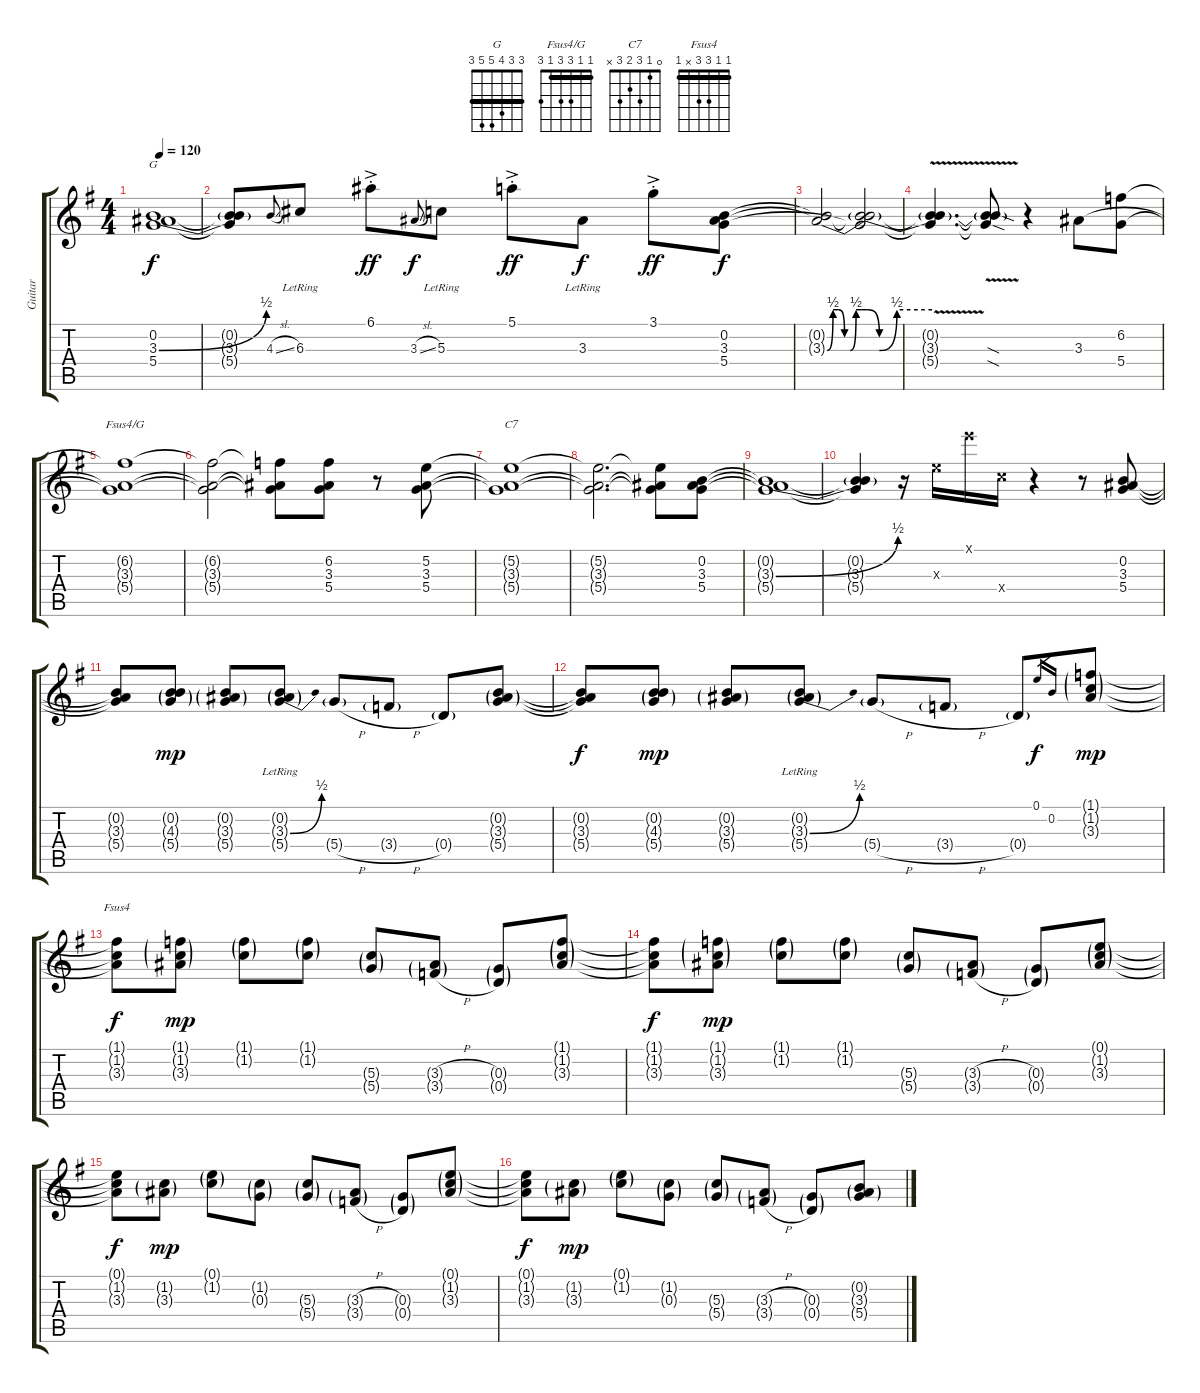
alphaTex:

\track ("Guitar" "Guitar") {instrument overdrivenguitar}
\staff {score tabs}
\tuning (E4 B3 G3 D3 A2 E2) {hide}
\chord ("G" 3 3 4 5 5 3) {barre 3}
\chord ("Fsus4/G" 1 1 3 3 1 3) {barre 1}
\chord ("C7" 0 1 3 2 3 x)
\chord ("Fsus4" 1 1 3 3 x 1) {barre 1}
\ts (4 4)
\tempo 120
\clef g2
\ks g
(0.2{t} 3.3{be (bend 0 0 60 2) t} 5.4{t}).1{ch "G" dy f} |
(0.2{t} 3.3{t} 5.4{t}).8 4.3{sl}.8{gr onbeat} 6.3{lr}.8 6.1{ac st}.8{dy ff} 3.3{sl}.8{gr onbeat dy f} 5.3{lr}.8 5.1{ac st}.8{dy ff} 3.3{lr}.8{dy f} 3.1{ac st}.8{dy ff} (0.2 3.3 5.4).8{dy f} |
(0.2{t} 3.3{be (custom 0 0 10 2 20 2 30 0 40 0 50 2 60 2) t}).2 (0.2{t} 3.3{be (custom 0 2 5 2 15 0 30 2 60 2) t} 5.4{t}).2 |
(0.2{t} 3.3{v t} 5.4{t}).4{d} (0.2{t} 3.3{sod t} 5.4{sod t}).8 r.4 3.3.8 (6.2 5.4).8 |
(6.2{t} 3.3{t} 5.4{t}).1{ch "Fsus4/G"} |
(6.2{t} 3.3{t} 5.4{t}).2 (6.2{t} 3.3{t} 5.4{t}).8 (6.2 3.3 5.4).8 r.8 (5.2 3.3 5.4).8 |
(5.2{t} 3.3{t} 5.4{t}).1{ch "C7"} |
(5.2{t} 3.3{t} 5.4{t}).2{d} (5.2{t} 3.3{t} 5.4{t}).8 (0.2 3.3 5.4).8 |
(0.2{t} 3.3{be (bend 0 0 60 2) t} 5.4{t}).1 |
(0.2{t} 3.3{t} 5.4{t}).4 r.16 9.3{x}.16 12.1{x}.16 10.4{x}.16 r.4 r.8 (0.2 3.3 5.4).8 |
(0.2{t} 3.3{t} 5.4{t}).8 (0.2{g} 4.3{g} 5.4{g}).8{dy mp} (0.2{g} 3.3{g} 5.4{g}).8 (0.2{g lr} 3.3{be (bend 0 0 60 2) g lr} 5.4{g lr}).8 5.4{h g}.8 3.4{h g}.8 0.4{g}.8 (0.2{g} 3.3{g} 5.4{g}).8 |
(0.2{t} 3.3{t} 5.4{t}).8{dy f} (0.2{g} 4.3{g} 5.4{g}).8{dy mp} (0.2{g} 3.3{g} 5.4{g}).8 (0.2{g lr} 3.3{be (bend 0 0 60 2) g lr} 5.4{g lr}).8 5.4{h g}.8 3.4{h g}.8 0.4{g}.8 0.1.16{gr dy f} 0.2.16{gr} (1.1{g} 1.2{g} 3.3{g}).8{dy mp} |
(1.1{t} 1.2{t} 3.3{t}).8{ch "Fsus4" dy f} (1.1{g} 1.2{g} 3.3{g}).8{dy mp} (1.1{g} 1.2{g}).8 (1.1{g} 1.2{g}).8 (5.3{g} 5.4{g}).8 (3.3{h g} 3.4{h g}).8 (0.3{g} 0.4{g}).8 (1.1{g} 1.2{g} 3.3{g}).8 |
(1.1{t} 1.2{t} 3.3{t}).8{dy f} (1.1{g} 1.2{g} 3.3{g}).8{dy mp} (1.1{g} 1.2{g}).8 (1.1{g} 1.2{g}).8 (5.3{g} 5.4{g}).8 (3.3{h g} 3.4{h g}).8 (0.3{g} 0.4{g}).8 (0.1{g} 1.2{g} 3.3{g}).8 |
(0.1{t} 1.2{t} 3.3{t}).8{dy f} (1.2{g} 3.3{g}).8{dy mp} (0.1{g} 1.2{g}).8 (1.2{g} 0.3{g}).8 (5.3{g} 5.4{g}).8 (3.3{h g} 3.4{h g}).8 (0.3{g} 0.4{g}).8 (0.1{g} 1.2{g} 3.3{g}).8 |
(0.1{t} 1.2{t} 3.3{t}).8{dy f} (1.2{g} 3.3{g}).8{dy mp} (0.1{g} 1.2{g}).8 (1.2{g} 0.3{g}).8 (5.3{g} 5.4{g}).8 (3.3{h g} 3.4{h g}).8 (0.3{g} 0.4{g}).8 (0.2{g} 3.3{g} 5.4{g}).8
